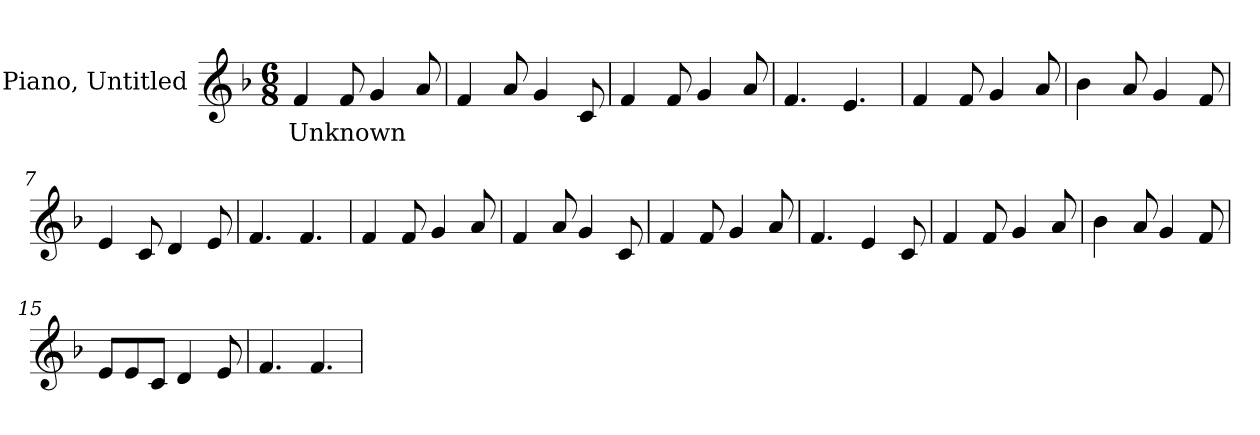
**kern	**text
*part1	*part1
*staff1	*staff1
*I"Piano, Untitled	*
*I'Pno.	*
*clefG2	*
*k[b-]	*
*M6/8	*
*MM120	*
=1	=1
!	!LO:LY:b
4f/	Unknown
8f/	.
4g/	.
8a/	.
=2	=2
4f/	.
8a/	.
4g/	.
8c/	.
=3	=3
4f/	.
8f/	.
4g/	.
8a/	.
=4	=4
4.f/	.
4.e/	.
=5	=5
4f/	.
8f/	.
4g/	.
8a/	.
=6	=6
4b-\	.
8a/	.
4g/	.
8f/	.
=7	=7
4e/	.
8c/	.
4d/	.
8e/	.
!!LO:LB:g=z
=8	=8
4.f/	.
4.f/	.
=9	=9
4f/	.
8f/	.
4g/	.
8a/	.
=10	=10
4f/	.
8a/	.
4g/	.
8c/	.
=11	=11
4f/	.
8f/	.
4g/	.
8a/	.
=12	=12
4.f/	.
4e/	.
8c/	.
=13	=13
4f/	.
8f/	.
4g/	.
8a/	.
=14	=14
4b-\	.
8a/	.
4g/	.
8f/	.
=15	=15
8e/L	.
8e/	.
8c/J	.
4d/	.
8e/	.
!!LO:LB:g=z
=16	=16
4.f/	.
4.f/	.
=	=
*-	*-
